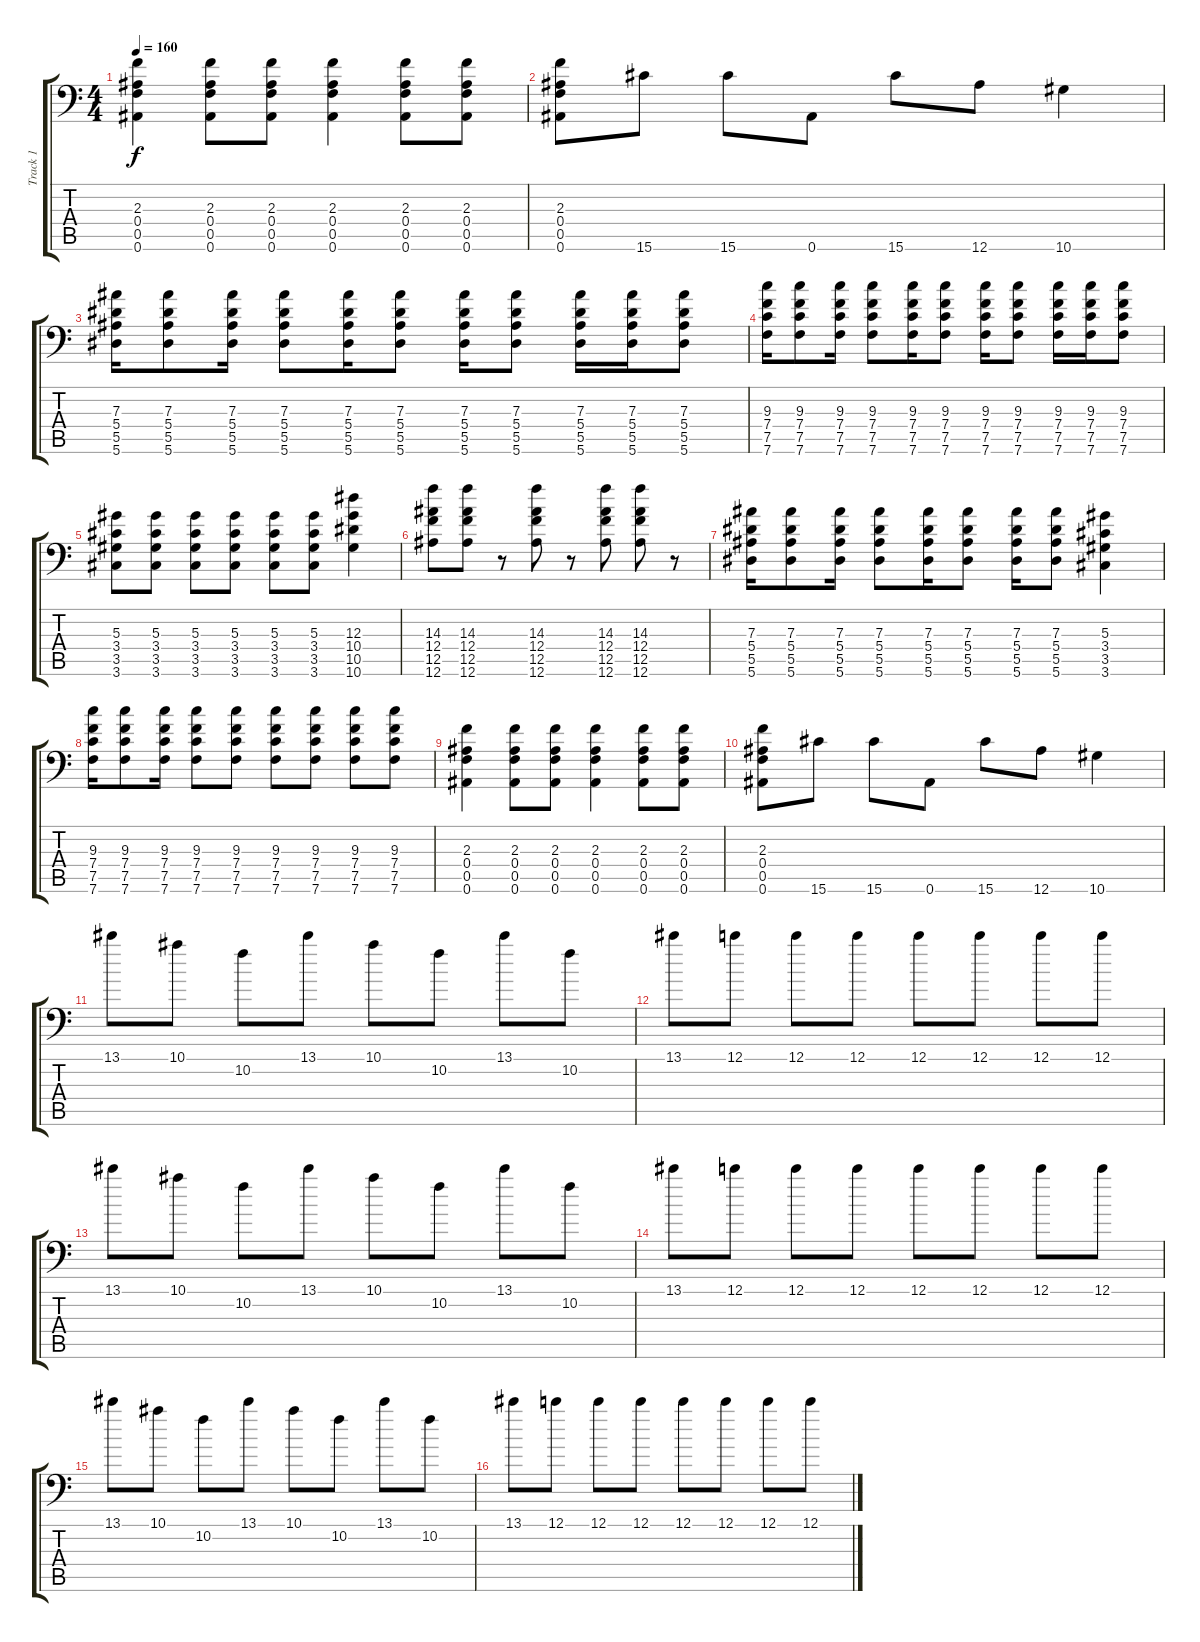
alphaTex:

\track ("Track 1" "Track 1") {instrument distortionguitar}
\staff {score tabs}
\tuning (C4 G3 Eb3 Bb2 F2 Bb1) {hide}
\ts (4 4)
\tempo 160
\clef f4
\ks c
(2.3 0.4 0.5 0.6).4{dy f} (2.3 0.4 0.5 0.6).8 (2.3 0.4 0.5 0.6).8 (2.3 0.4 0.5 0.6).4 (2.3 0.4 0.5 0.6).8 (2.3 0.4 0.5 0.6).8 |
(2.3 0.4 0.5 0.6).8 15.6.8 15.6.8 0.6.8 15.6.8 12.6.8 10.6.4 |
(7.3 5.4 5.5 5.6).16 (7.3 5.4 5.5 5.6).8 (7.3 5.4 5.5 5.6).16 (7.3 5.4 5.5 5.6).8 (7.3 5.4 5.5 5.6).16 (7.3 5.4 5.5 5.6).8 (7.3 5.4 5.5 5.6).16 (7.3 5.4 5.5 5.6).8 (7.3 5.4 5.5 5.6).16 (7.3 5.4 5.5 5.6).16 (7.3 5.4 5.5 5.6).8 |
(9.3 7.4 7.5 7.6).16 (9.3 7.4 7.5 7.6).8 (9.3 7.4 7.5 7.6).16 (9.3 7.4 7.5 7.6).8 (9.3 7.4 7.5 7.6).16 (9.3 7.4 7.5 7.6).8 (9.3 7.4 7.5 7.6).16 (9.3 7.4 7.5 7.6).8 (9.3 7.4 7.5 7.6).16 (9.3 7.4 7.5 7.6).16 (9.3 7.4 7.5 7.6).8 |
(5.3 3.4 3.5 3.6).8 (5.3 3.4 3.5 3.6).8 (5.3 3.4 3.5 3.6).8 (5.3 3.4 3.5 3.6).8 (5.3 3.4 3.5 3.6).8 (5.3 3.4 3.5 3.6).8 (12.3 10.4 10.5 10.6).4 |
(14.3 12.4 12.5 12.6).8 (14.3 12.4 12.5 12.6).8 r.8 (14.3 12.4 12.5 12.6).8 r.8 (14.3 12.4 12.5 12.6).8 (14.3 12.4 12.5 12.6).8 r.8 |
(7.3 5.4 5.5 5.6).16 (7.3 5.4 5.5 5.6).8 (7.3 5.4 5.5 5.6).16 (7.3 5.4 5.5 5.6).8 (7.3 5.4 5.5 5.6).16 (7.3 5.4 5.5 5.6).8 (7.3 5.4 5.5 5.6).16 (7.3 5.4 5.5 5.6).8 (5.3 3.4 3.5 3.6).4 |
(9.3 7.4 7.5 7.6).16 (9.3 7.4 7.5 7.6).8 (9.3 7.4 7.5 7.6).16 (9.3 7.4 7.5 7.6).8 (9.3 7.4 7.5 7.6).8 (9.3 7.4 7.5 7.6).8 (9.3 7.4 7.5 7.6).8 (9.3 7.4 7.5 7.6).8 (9.3 7.4 7.5 7.6).8 |
(2.3 0.4 0.5 0.6).4 (2.3 0.4 0.5 0.6).8 (2.3 0.4 0.5 0.6).8 (2.3 0.4 0.5 0.6).4 (2.3 0.4 0.5 0.6).8 (2.3 0.4 0.5 0.6).8 |
(2.3 0.4 0.5 0.6).8 15.6.8 15.6.8 0.6.8 15.6.8 12.6.8 10.6.4 |
13.1.8 10.1.8 10.2.8 13.1.8 10.1.8 10.2.8 13.1.8 10.2.8 |
13.1.8 12.1.8 12.1.8 12.1.8 12.1.8 12.1.8 12.1.8 12.1.8 |
13.1.8 10.1.8 10.2.8 13.1.8 10.1.8 10.2.8 13.1.8 10.2.8 |
13.1.8 12.1.8 12.1.8 12.1.8 12.1.8 12.1.8 12.1.8 12.1.8 |
13.1.8 10.1.8 10.2.8 13.1.8 10.1.8 10.2.8 13.1.8 10.2.8 |
13.1.8 12.1.8 12.1.8 12.1.8 12.1.8 12.1.8 12.1.8 12.1.8
